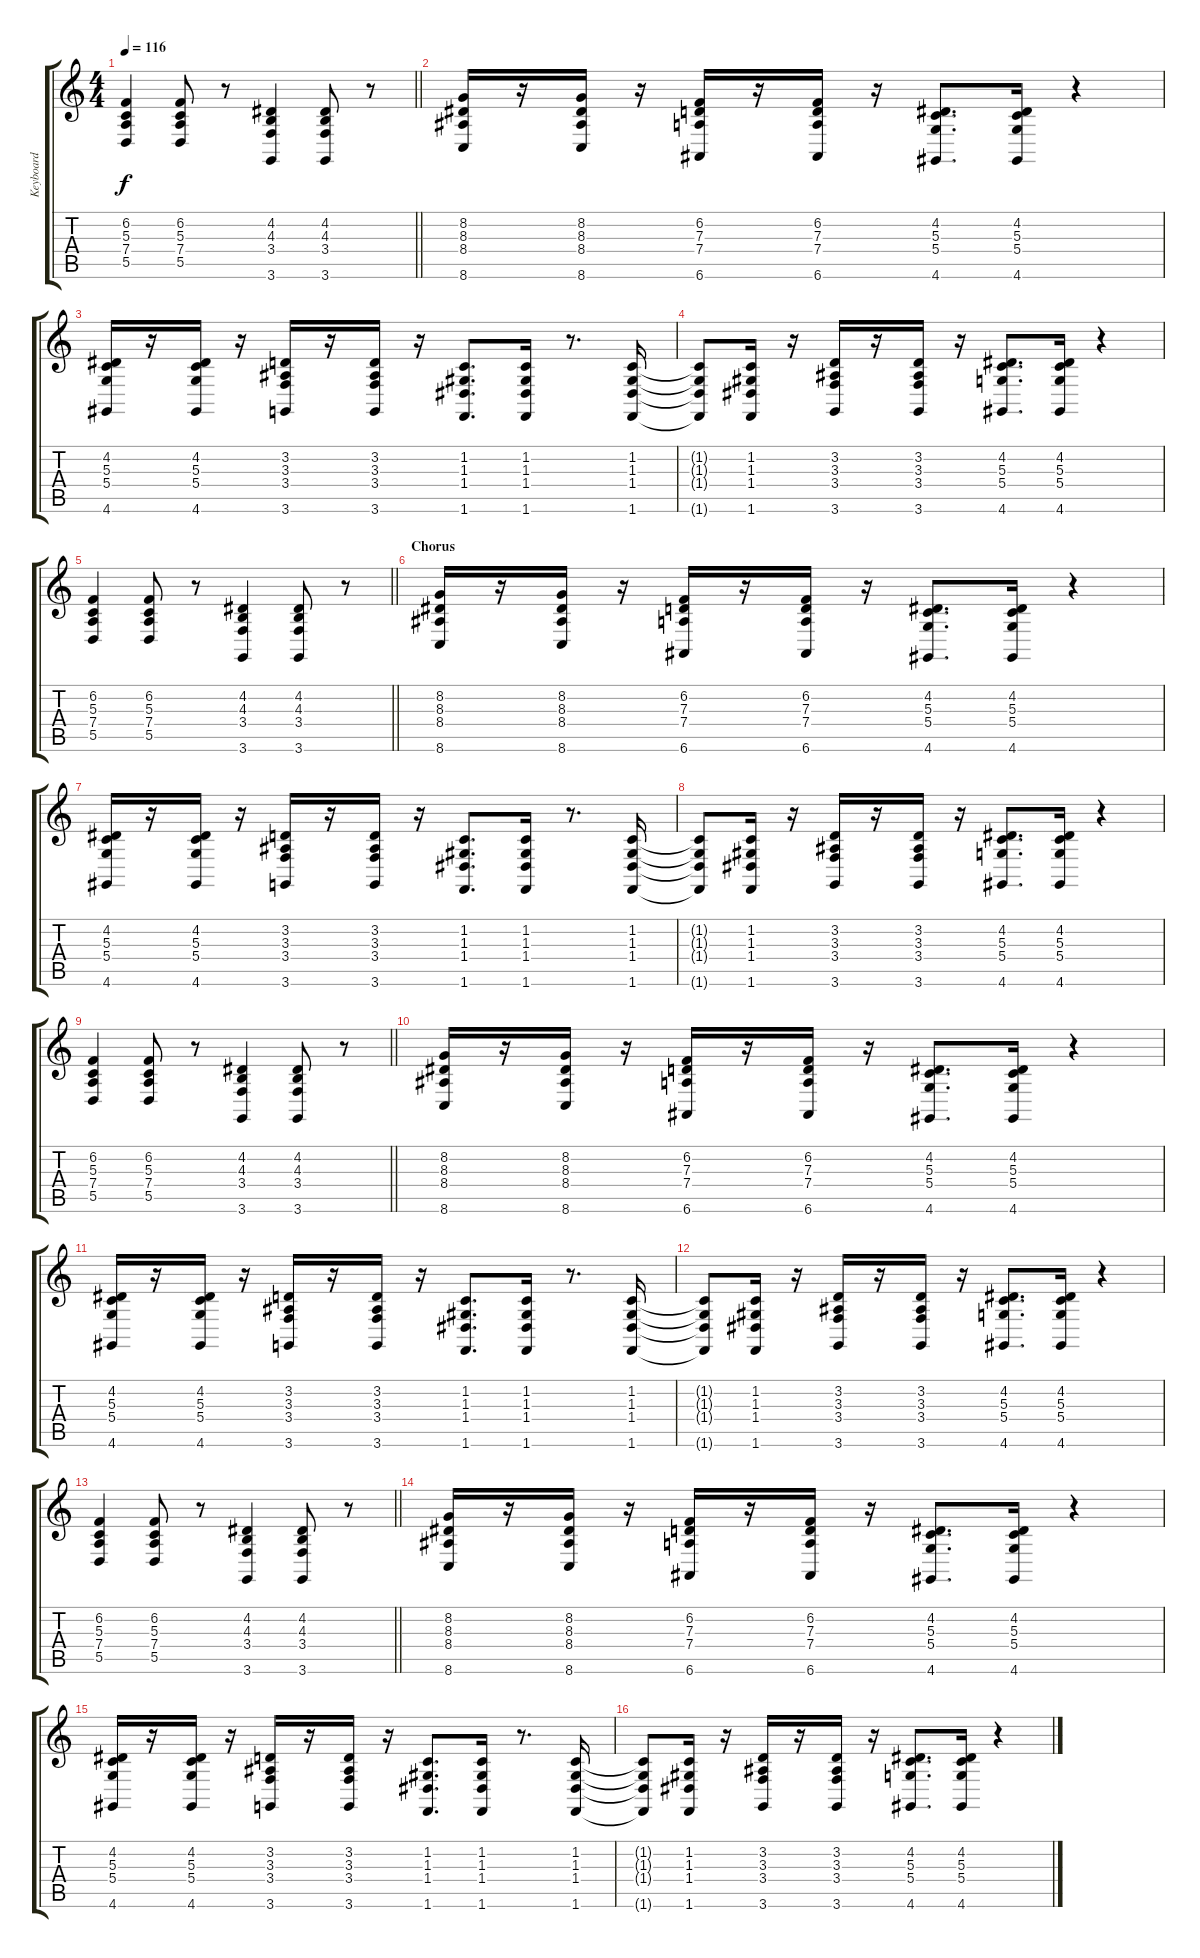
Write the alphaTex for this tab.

\track ("Keyboard" "Keyboard") {instrument clavinet}
\staff {score tabs}
\tuning (E4 B3 G3 D3 A2 E2) {hide}
\ts (4 4)
\tempo 116
\clef g2
\barLineRight lightlight
\ks c
(6.2 5.3 7.4 5.5).4{dy f} (6.2 5.3 7.4 5.5).8 r.8 (4.2 4.3 3.4 3.6).4 (4.2 4.3 3.4 3.6).8 r.8 |
(8.2 8.3 8.4 8.6).16 r.16 (8.2 8.3 8.4 8.6).16 r.16 (6.2 7.3 7.4 6.6).16 r.16 (6.2 7.3 7.4 6.6).16 r.16 (4.2 5.3 5.4 4.6).8{d} (4.2 5.3 5.4 4.6).16 r.4 |
(4.2 5.3 5.4 4.6).16 r.16 (4.2 5.3 5.4 4.6).16 r.16 (3.2 3.3 3.4 3.6).16 r.16 (3.2 3.3 3.4 3.6).16 r.16 (1.2 1.3 1.4 1.6).8{d} (1.2 1.3 1.4 1.6).16 r.8{d} (1.2 1.3 1.4 1.6).16 |
(1.2{t} 1.3{t} 1.4{t} 1.6{t}).8 (1.2 1.3 1.4 1.6).16 r.16 (3.2 3.3 3.4 3.6).16 r.16 (3.2 3.3 3.4 3.6).16 r.16 (4.2 5.3 5.4 4.6).8{d} (4.2 5.3 5.4 4.6).16 r.4 |
\barLineRight lightlight
(6.2 5.3 7.4 5.5).4 (6.2 5.3 7.4 5.5).8 r.8 (4.2 4.3 3.4 3.6).4 (4.2 4.3 3.4 3.6).8 r.8 |
\section ("" "Chorus")
(8.2 8.3 8.4 8.6).16 r.16 (8.2 8.3 8.4 8.6).16 r.16 (6.2 7.3 7.4 6.6).16 r.16 (6.2 7.3 7.4 6.6).16 r.16 (4.2 5.3 5.4 4.6).8{d} (4.2 5.3 5.4 4.6).16 r.4 |
(4.2 5.3 5.4 4.6).16 r.16 (4.2 5.3 5.4 4.6).16 r.16 (3.2 3.3 3.4 3.6).16 r.16 (3.2 3.3 3.4 3.6).16 r.16 (1.2 1.3 1.4 1.6).8{d} (1.2 1.3 1.4 1.6).16 r.8{d} (1.2 1.3 1.4 1.6).16 |
(1.2{t} 1.3{t} 1.4{t} 1.6{t}).8 (1.2 1.3 1.4 1.6).16 r.16 (3.2 3.3 3.4 3.6).16 r.16 (3.2 3.3 3.4 3.6).16 r.16 (4.2 5.3 5.4 4.6).8{d} (4.2 5.3 5.4 4.6).16 r.4 |
\barLineRight lightlight
(6.2 5.3 7.4 5.5).4 (6.2 5.3 7.4 5.5).8 r.8 (4.2 4.3 3.4 3.6).4 (4.2 4.3 3.4 3.6).8 r.8 |
(8.2 8.3 8.4 8.6).16 r.16 (8.2 8.3 8.4 8.6).16 r.16 (6.2 7.3 7.4 6.6).16 r.16 (6.2 7.3 7.4 6.6).16 r.16 (4.2 5.3 5.4 4.6).8{d} (4.2 5.3 5.4 4.6).16 r.4 |
(4.2 5.3 5.4 4.6).16 r.16 (4.2 5.3 5.4 4.6).16 r.16 (3.2 3.3 3.4 3.6).16 r.16 (3.2 3.3 3.4 3.6).16 r.16 (1.2 1.3 1.4 1.6).8{d} (1.2 1.3 1.4 1.6).16 r.8{d} (1.2 1.3 1.4 1.6).16 |
(1.2{t} 1.3{t} 1.4{t} 1.6{t}).8 (1.2 1.3 1.4 1.6).16 r.16 (3.2 3.3 3.4 3.6).16 r.16 (3.2 3.3 3.4 3.6).16 r.16 (4.2 5.3 5.4 4.6).8{d} (4.2 5.3 5.4 4.6).16 r.4 |
\barLineRight lightlight
(6.2 5.3 7.4 5.5).4 (6.2 5.3 7.4 5.5).8 r.8 (4.2 4.3 3.4 3.6).4 (4.2 4.3 3.4 3.6).8 r.8 |
(8.2 8.3 8.4 8.6).16 r.16 (8.2 8.3 8.4 8.6).16 r.16 (6.2 7.3 7.4 6.6).16 r.16 (6.2 7.3 7.4 6.6).16 r.16 (4.2 5.3 5.4 4.6).8{d} (4.2 5.3 5.4 4.6).16 r.4 |
(4.2 5.3 5.4 4.6).16 r.16 (4.2 5.3 5.4 4.6).16 r.16 (3.2 3.3 3.4 3.6).16 r.16 (3.2 3.3 3.4 3.6).16 r.16 (1.2 1.3 1.4 1.6).8{d} (1.2 1.3 1.4 1.6).16 r.8{d} (1.2 1.3 1.4 1.6).16 |
(1.2{t} 1.3{t} 1.4{t} 1.6{t}).8 (1.2 1.3 1.4 1.6).16 r.16 (3.2 3.3 3.4 3.6).16 r.16 (3.2 3.3 3.4 3.6).16 r.16 (4.2 5.3 5.4 4.6).8{d} (4.2 5.3 5.4 4.6).16 r.4
